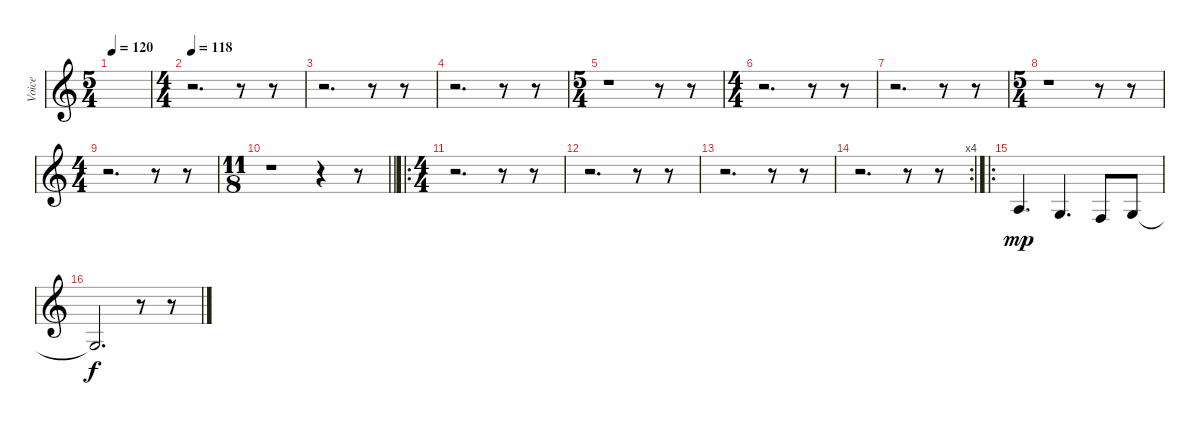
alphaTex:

\track ("Voice" "Voice") {instrument choiraahs}
\staff {score}
\tuning (E4 B3 G3 D3 A2 E2) {hide}
\ts (5 4)
\tempo 120
\clef g2
\ks c
|
\ts (4 4)
\tempo 118
r.2{d} r.8 r.8 |
r.2{d} r.8 r.8 |
r.2{d} r.8 r.8 |
\ts (5 4)
r.1 r.8 r.8 |
\ts (4 4)
r.2{d} r.8 r.8 |
r.2{d} r.8 r.8 |
\ts (5 4)
r.1 r.8 r.8 |
\ts (4 4)
r.2{d} r.8 r.8 |
\ts (11 8)
\barLineRight lightlight
r.1 r.4 r.8 |
\ro
\ts (4 4)
r.2{d} r.8 r.8 |
r.2{d} r.8 r.8 |
r.2{d} r.8 r.8 |
\rc 4
r.2{d} r.8 r.8 |
\ro
7.4.4{d dy mp} 5.4.4{d} 3.4.8 5.4.8 |
5.4{t}.2{d dy f} r.8 r.8
